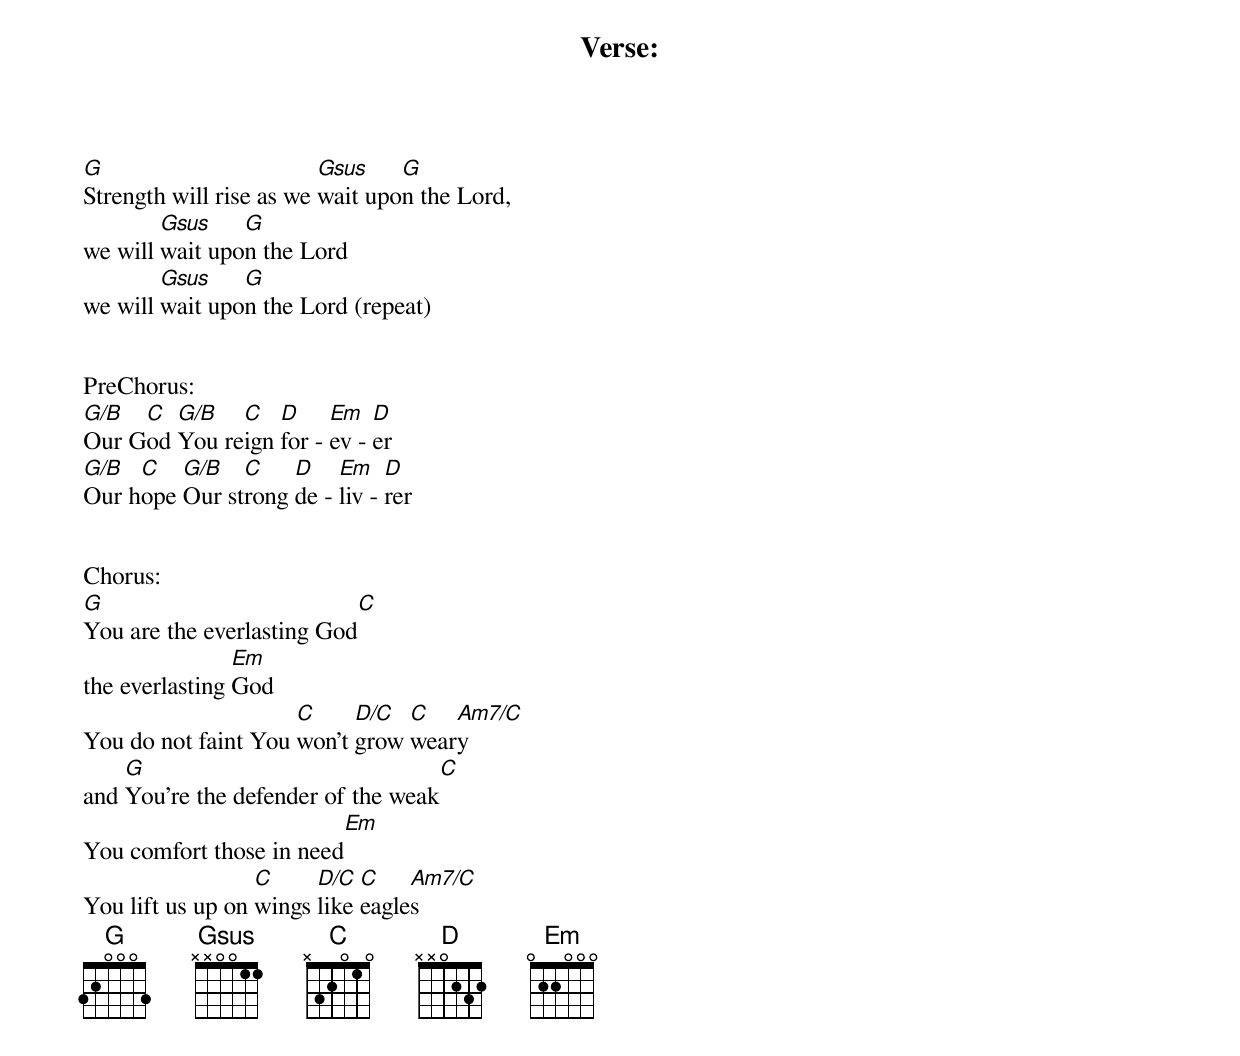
Verse:
G                        Gsus    G
Strength will rise as we wait upon the Lord,
        Gsus    G
we will wait upon the Lord
        Gsus    G
we will wait upon the Lord (repeat)


PreChorus:
G/B  C  G/B   C   D     Em   D
Our God You reign for - ev - er
G/B  C   G/B   C    D    Em    D
Our hope Our strong de - liv - rer


Chorus:
G                          C
You are the everlasting God
                Em
the everlasting God
                     C     D/C  C   Am7/C
You do not faint You won't grow weary
    G                              C
and You're the defender of the weak
                         Em
You comfort those in need
                  C     D/C  C    Am7/C
You lift us up on wings like eagles
